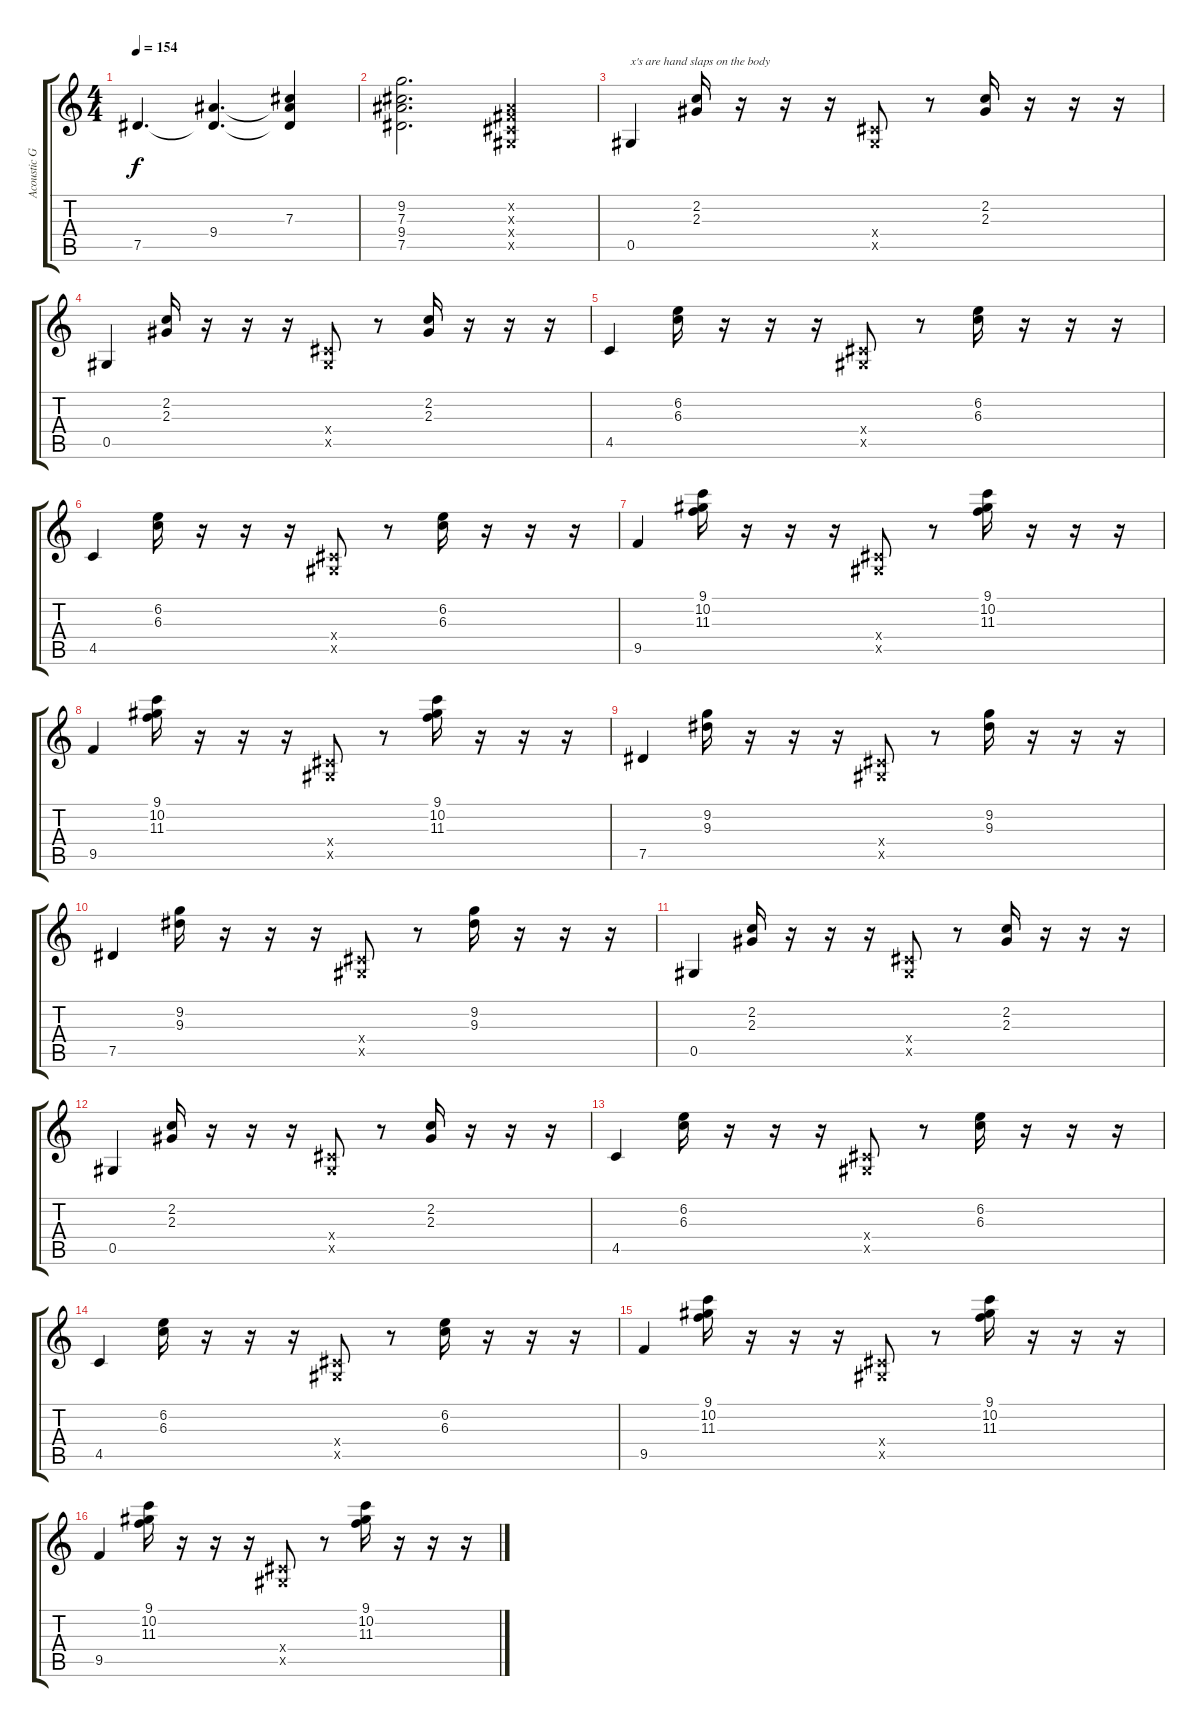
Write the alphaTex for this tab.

\track ("Acoustic Guitar" "Acoustic G") {instrument acousticguitarsteel}
\staff {score tabs}
\tuning (Eb4 Bb3 Gb3 Db3 Ab2 Db2) {hide}
\ts (4 4)
\tempo 154
\clef g2
\ks c
7.5.4{d dy f} (9.4 7.5{t}).4{d} (7.3 9.4{t} 7.5{t}).4 |
(9.2 7.3 9.4 7.5).2{d} (0.2{x} 0.3{x} 0.4{x} 0.5{x}).4 |
0.5.4{txt "x's are hand slaps on the body"} (2.2 2.3).16 r.16 r.16 r.16 (0.4{x} 0.5{x}).8 r.8 (2.2 2.3).16 r.16 r.16 r.16 |
0.5.4 (2.2 2.3).16 r.16 r.16 r.16 (0.4{x} 0.5{x}).8 r.8 (2.2 2.3).16 r.16 r.16 r.16 |
4.5.4 (6.2 6.3).16 r.16 r.16 r.16 (0.4{x} 0.5{x}).8 r.8 (6.2 6.3).16 r.16 r.16 r.16 |
4.5.4 (6.2 6.3).16 r.16 r.16 r.16 (0.4{x} 0.5{x}).8 r.8 (6.2 6.3).16 r.16 r.16 r.16 |
9.5.4 (9.1 10.2 11.3).16 r.16 r.16 r.16 (0.4{x} 0.5{x}).8 r.8 (9.1 10.2 11.3).16 r.16 r.16 r.16 |
9.5.4 (9.1 10.2 11.3).16 r.16 r.16 r.16 (0.4{x} 0.5{x}).8 r.8 (9.1 10.2 11.3).16 r.16 r.16 r.16 |
7.5.4 (9.2 9.3).16 r.16 r.16 r.16 (0.4{x} 0.5{x}).8 r.8 (9.2 9.3).16 r.16 r.16 r.16 |
7.5.4 (9.2 9.3).16 r.16 r.16 r.16 (0.4{x} 0.5{x}).8 r.8 (9.2 9.3).16 r.16 r.16 r.16 |
0.5.4 (2.2 2.3).16 r.16 r.16 r.16 (0.4{x} 0.5{x}).8 r.8 (2.2 2.3).16 r.16 r.16 r.16 |
0.5.4 (2.2 2.3).16 r.16 r.16 r.16 (0.4{x} 0.5{x}).8 r.8 (2.2 2.3).16 r.16 r.16 r.16 |
4.5.4 (6.2 6.3).16 r.16 r.16 r.16 (0.4{x} 0.5{x}).8 r.8 (6.2 6.3).16 r.16 r.16 r.16 |
4.5.4 (6.2 6.3).16 r.16 r.16 r.16 (0.4{x} 0.5{x}).8 r.8 (6.2 6.3).16 r.16 r.16 r.16 |
9.5.4 (9.1 10.2 11.3).16 r.16 r.16 r.16 (0.4{x} 0.5{x}).8 r.8 (9.1 10.2 11.3).16 r.16 r.16 r.16 |
9.5.4 (9.1 10.2 11.3).16 r.16 r.16 r.16 (0.4{x} 0.5{x}).8 r.8 (9.1 10.2 11.3).16 r.16 r.16 r.16
